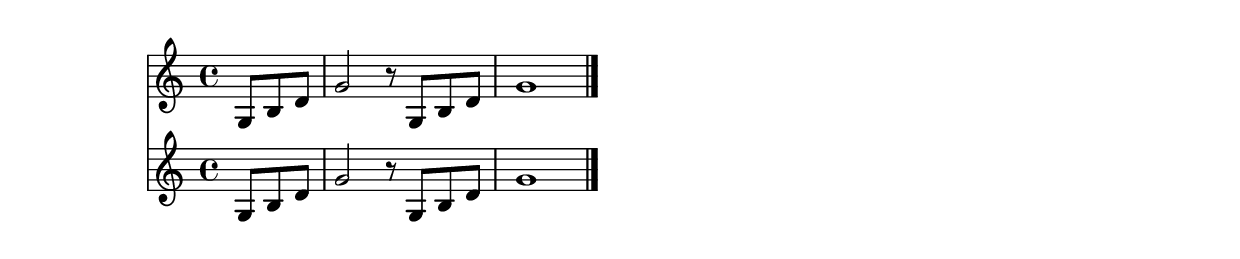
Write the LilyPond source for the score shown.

\version "2.17.97"

\header {
  texidoc = "@code{make-relative} has to copy its argument expressions
in case the generated music expression is getting copied and modified.

The code here defines a @code{\\reltranspose} function working inside
of @code{\\relative} and uses it.  Both staves should appear
identical."
}

\layout {
  ragged-right = ##t
}

reltranspose =
#(define-music-function (parser location from to music)
  (ly:pitch? ly:pitch? ly:music?)
  (make-relative (music) music
   #{ \transpose #from #to $music #}))

mus =
\reltranspose c g {
  \partial 4. c8 e g |
  c2 r8 c, e g c1 | \bar "|."
}

<<
  \new Staff \relative \mus
  \new Staff \relative \mus
>>
